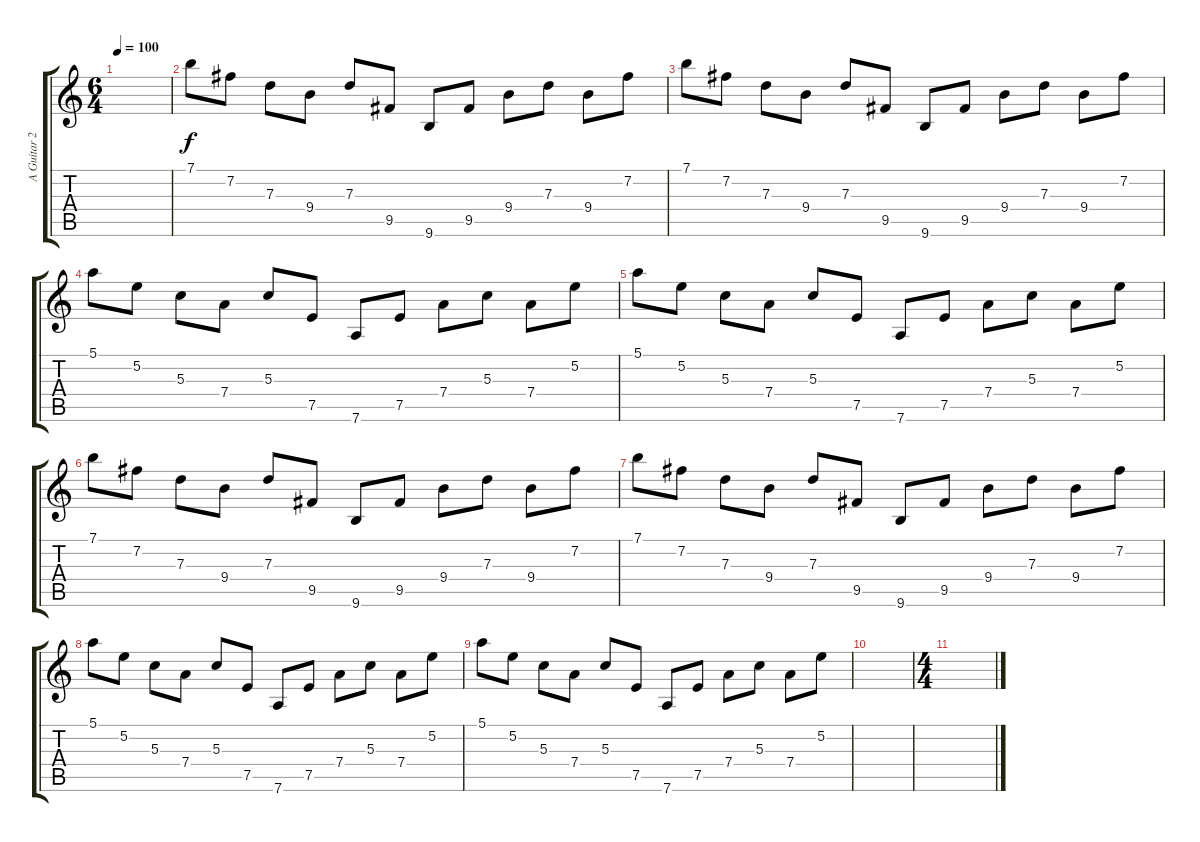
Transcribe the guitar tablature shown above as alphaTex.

\track ("A Guitar 2" "A Guitar 2") {instrument acousticguitarsteel}
\staff {score tabs}
\tuning (E4 B3 G3 D3 A2 D2) {hide}
\ts (6 4)
\tempo 100
\clef g2
\ks c
|
7.1.8 7.2.8 7.3.8 9.4.8 7.3.8 9.5.8 9.6.8 9.5.8 9.4.8 7.3.8 9.4.8 7.2.8 |
7.1.8 7.2.8 7.3.8 9.4.8 7.3.8 9.5.8 9.6.8 9.5.8 9.4.8 7.3.8 9.4.8 7.2.8 |
5.1.8 5.2.8 5.3.8 7.4.8 5.3.8 7.5.8 7.6.8 7.5.8 7.4.8 5.3.8 7.4.8 5.2.8 |
5.1.8 5.2.8 5.3.8 7.4.8 5.3.8 7.5.8 7.6.8 7.5.8 7.4.8 5.3.8 7.4.8 5.2.8 |
7.1.8 7.2.8 7.3.8 9.4.8 7.3.8 9.5.8 9.6.8 9.5.8 9.4.8 7.3.8 9.4.8 7.2.8 |
7.1.8 7.2.8 7.3.8 9.4.8 7.3.8 9.5.8 9.6.8 9.5.8 9.4.8 7.3.8 9.4.8 7.2.8 |
5.1.8 5.2.8 5.3.8 7.4.8 5.3.8 7.5.8 7.6.8 7.5.8 7.4.8 5.3.8 7.4.8 5.2.8 |
5.1.8 5.2.8 5.3.8 7.4.8 5.3.8 7.5.8 7.6.8 7.5.8 7.4.8 5.3.8 7.4.8 5.2.8 |
|
\ts (4 4)
